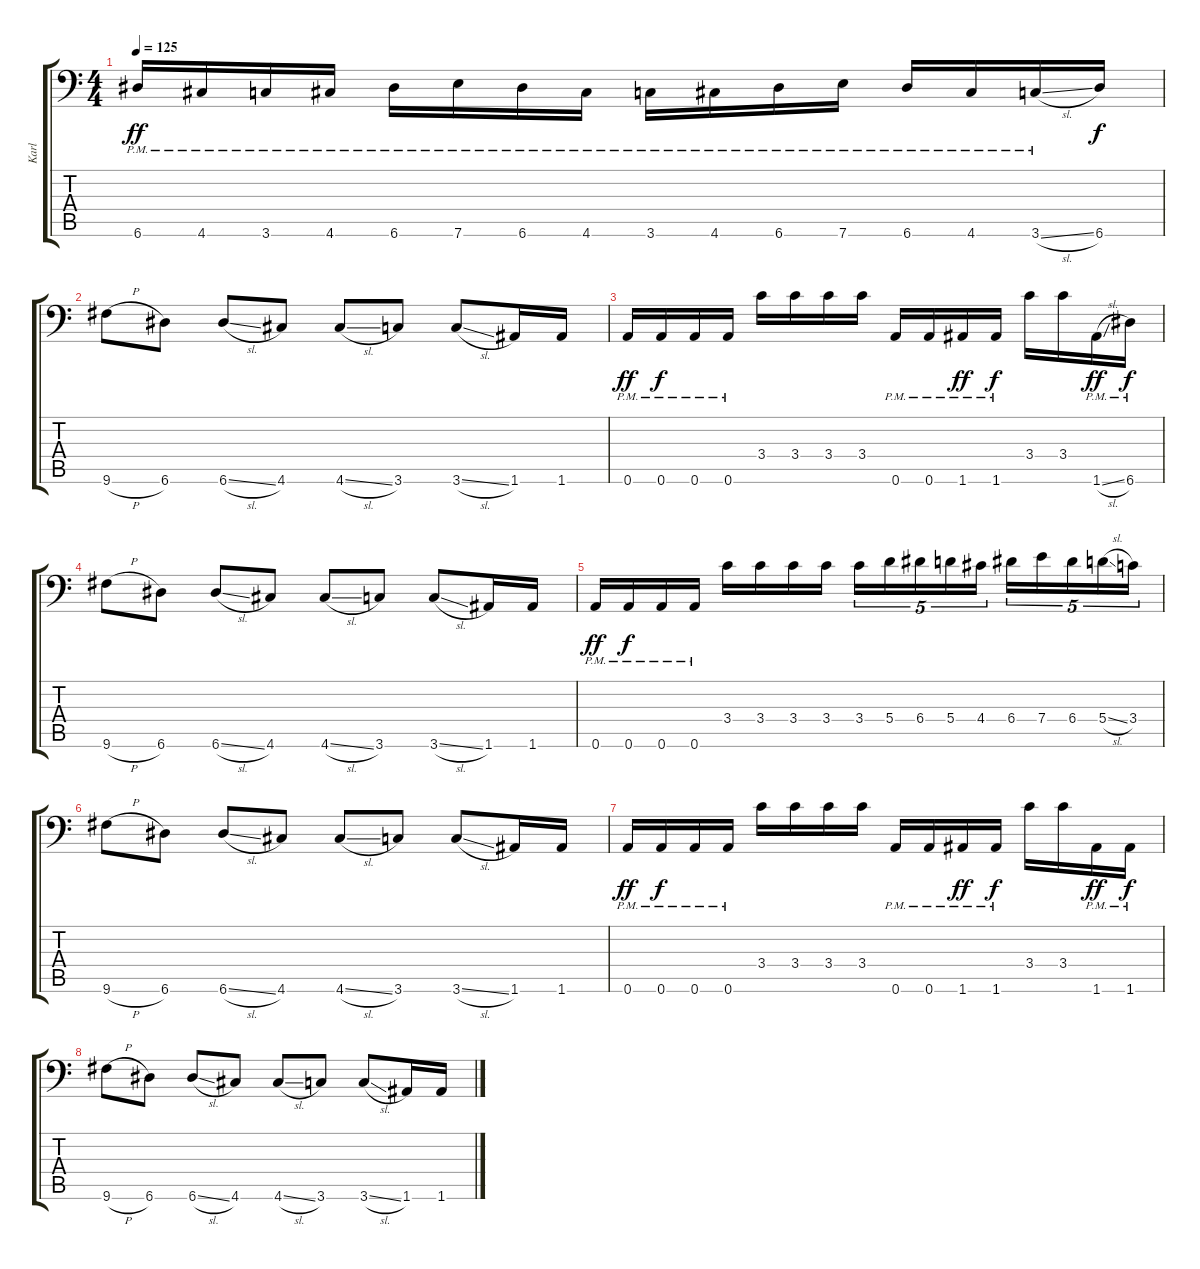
\track ("Karl" "Karl") {instrument overdrivenguitar}
\staff {score tabs}
\tuning (B3 Gb3 D3 A2 E2 A1) {hide}
\ts (4 4)
\tempo 125
\clef f4
\ks c
6.6{pm}.16{dy ff} 4.6{pm}.16 3.6{pm}.16 4.6{pm}.16 6.6{pm}.16 7.6{pm}.16 6.6{pm}.16 4.6{pm}.16 3.6{pm}.16 4.6{pm}.16 6.6{pm}.16 7.6{pm}.16 6.6{pm}.16 4.6{pm}.16 3.6{sl pm}.16 6.6.16{dy f} |
9.6{h}.8 6.6.8 6.6{sl}.8 4.6.8 4.6{sl}.8 3.6.8 3.6{sl}.8 1.6.16 1.6.16 |
0.6{pm}.16{dy ff} 0.6{pm}.16{dy f} 0.6{pm}.16 0.6{pm}.16 3.4.16 3.4.16 3.4.16 3.4.16 0.6{pm}.16 0.6{pm}.16 1.6{pm}.16{dy ff} 1.6{pm}.16{dy f} 3.4.16 3.4.16 1.6{sl pm}.16{dy ff} 6.6{pm}.16{dy f} |
9.6{h}.8 6.6.8 6.6{sl}.8 4.6.8 4.6{sl}.8 3.6.8 3.6{sl}.8 1.6.16 1.6.16 |
0.6{pm}.16{dy ff} 0.6{pm}.16{dy f} 0.6{pm}.16 0.6{pm}.16 3.4.16 3.4.16 3.4.16 3.4.16 3.4.16{tu (5 4)} 5.4.16{tu (5 4)} 6.4.16{tu (5 4)} 5.4.16{tu (5 4)} 4.4.16{tu (5 4)} 6.4.16{tu (5 4)} 7.4.16{tu (5 4)} 6.4.16{tu (5 4)} 5.4{sl}.16{tu (5 4)} 3.4.16{tu (5 4)} |
9.6{h}.8 6.6.8 6.6{sl}.8 4.6.8 4.6{sl}.8 3.6.8 3.6{sl}.8 1.6.16 1.6.16 |
0.6{pm}.16{dy ff} 0.6{pm}.16{dy f} 0.6{pm}.16 0.6{pm}.16 3.4.16 3.4.16 3.4.16 3.4.16 0.6{pm}.16 0.6{pm}.16 1.6{pm}.16{dy ff} 1.6{pm}.16{dy f} 3.4.16 3.4.16 1.6{pm}.16{dy ff} 1.6{pm}.16{dy f} |
9.6{h}.8 6.6.8 6.6{sl}.8 4.6.8 4.6{sl}.8 3.6.8 3.6{sl}.8 1.6.16 1.6.16
